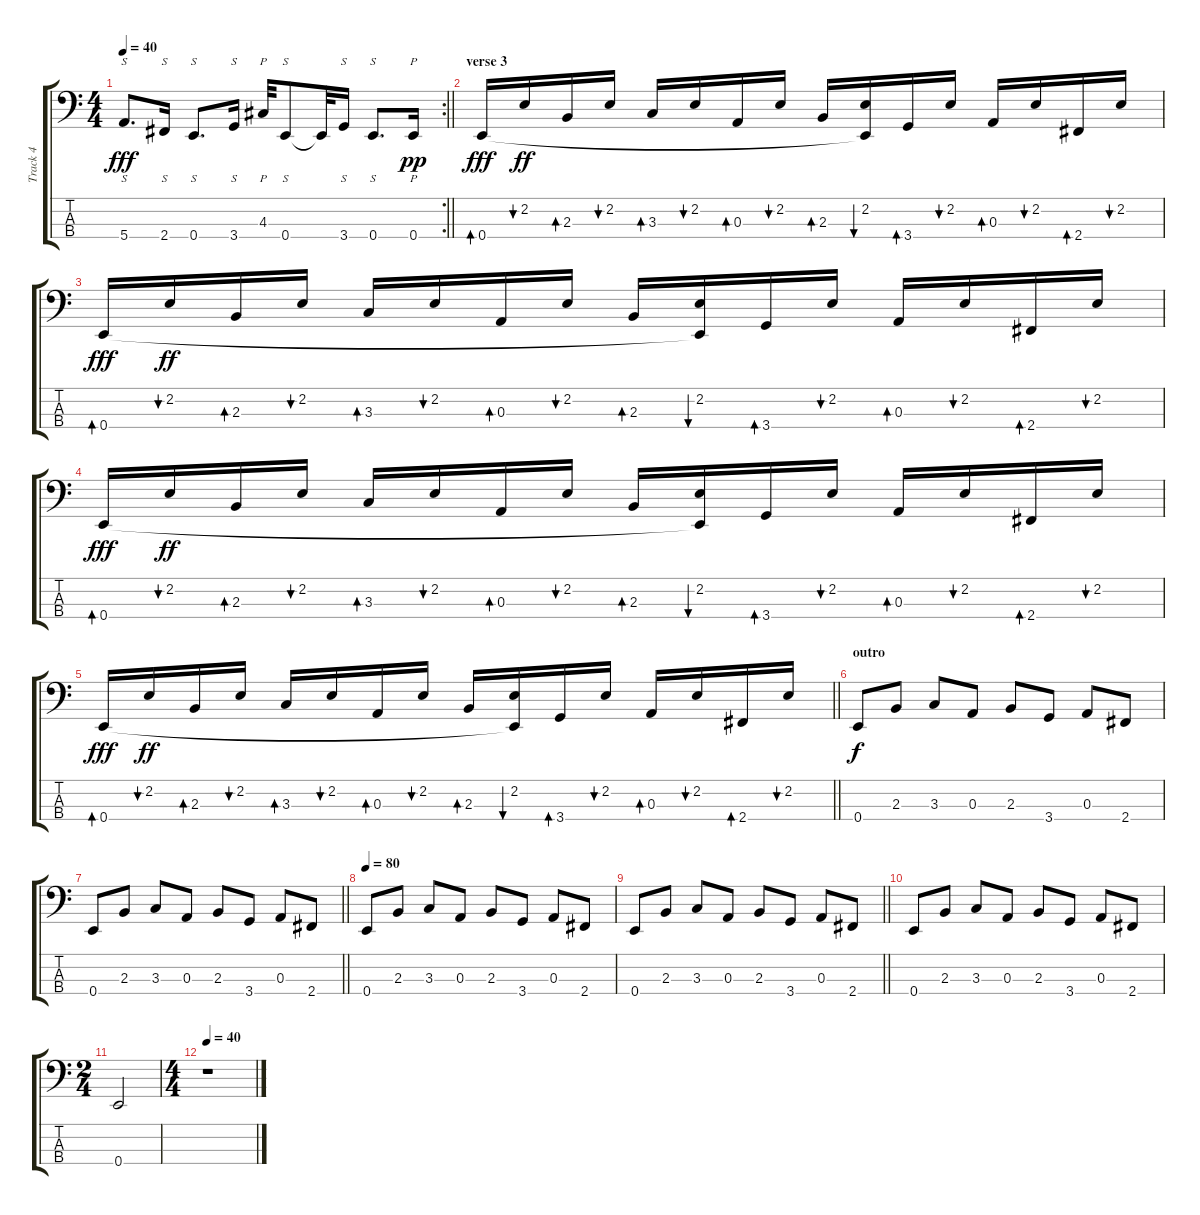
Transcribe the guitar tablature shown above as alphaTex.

\track ("Track 4" "Track 4") {instrument electricbassfinger}
\staff {score tabs}
\tuning (G2 D2 A1 E1) {hide}
\rc 2
\ts (4 4)
\tempo 40
\clef f4
\barLineRight lightlight
\ks c
5.4.8{s d dy fff} 2.4.16{s} 0.4.8{s d} 3.4.16{s} 4.3.32{p} 0.4.8{s} 0.4{t}.32 3.4.16{s} 0.4.8{s d} 0.4.16{p dy pp} |
\section ("" "verse 3")
0.4.16{bd 480 dy fff} 2.2.16{bu 120 dy ff} 2.3.16{bd 120} 2.2.16{bu 120} 3.3.16{bd 120} 2.2.16{bu 120} 0.3.16{bd 120} 2.2.16{bu 120} 2.3.16{bd 60} (2.2 0.4{t}).16{bu 60} 3.4.16{bd 60} 2.2.16{bu 60} 0.3.16{bd 60} 2.2.16{bu 60} 2.4.16{bd 60} 2.2.16{bu 60} |
0.4.16{bd 480 dy fff} 2.2.16{bu 120 dy ff} 2.3.16{bd 120} 2.2.16{bu 120} 3.3.16{bd 120} 2.2.16{bu 120} 0.3.16{bd 120} 2.2.16{bu 120} 2.3.16{bd 60} (2.2 0.4{t}).16{bu 60} 3.4.16{bd 60} 2.2.16{bu 60} 0.3.16{bd 60} 2.2.16{bu 60} 2.4.16{bd 60} 2.2.16{bu 60} |
0.4.16{bd 480 dy fff} 2.2.16{bu 120 dy ff} 2.3.16{bd 120} 2.2.16{bu 120} 3.3.16{bd 120} 2.2.16{bu 120} 0.3.16{bd 120} 2.2.16{bu 120} 2.3.16{bd 60} (2.2 0.4{t}).16{bu 60} 3.4.16{bd 60} 2.2.16{bu 60} 0.3.16{bd 60} 2.2.16{bu 60} 2.4.16{bd 60} 2.2.16{bu 60} |
\barLineRight lightlight
0.4.16{bd 480 dy fff} 2.2.16{bu 120 dy ff} 2.3.16{bd 120} 2.2.16{bu 120} 3.3.16{bd 120} 2.2.16{bu 120} 0.3.16{bd 120} 2.2.16{bu 120} 2.3.16{bd 60} (2.2 0.4{t}).16{bu 60} 3.4.16{bd 60} 2.2.16{bu 60} 0.3.16{bd 60} 2.2.16{bu 60} 2.4.16{bd 60} 2.2.16{bu 60} |
\section ("" "outro")
0.4.8{dy f volume 8} 2.3.8 3.3.8 0.3.8 2.3.8 3.4.8 0.3.8 2.4.8 |
\barLineRight lightlight
0.4.8 2.3.8 3.3.8 0.3.8 2.3.8 3.4.8 0.3.8 2.4.8 |
\tempo 80
0.4.8{volume 0} 2.3.8 3.3.8 0.3.8 2.3.8 3.4.8 0.3.8 2.4.8 |
\barLineRight lightlight
0.4.8 2.3.8 3.3.8 0.3.8 2.3.8 3.4.8 0.3.8 2.4.8 |
0.4.8 2.3.8 3.3.8 0.3.8 2.3.8 3.4.8 0.3.8 2.4.8 |
\ts (2 4)
0.4.2 |
\ts (4 4)
\tempo 40
r.1
